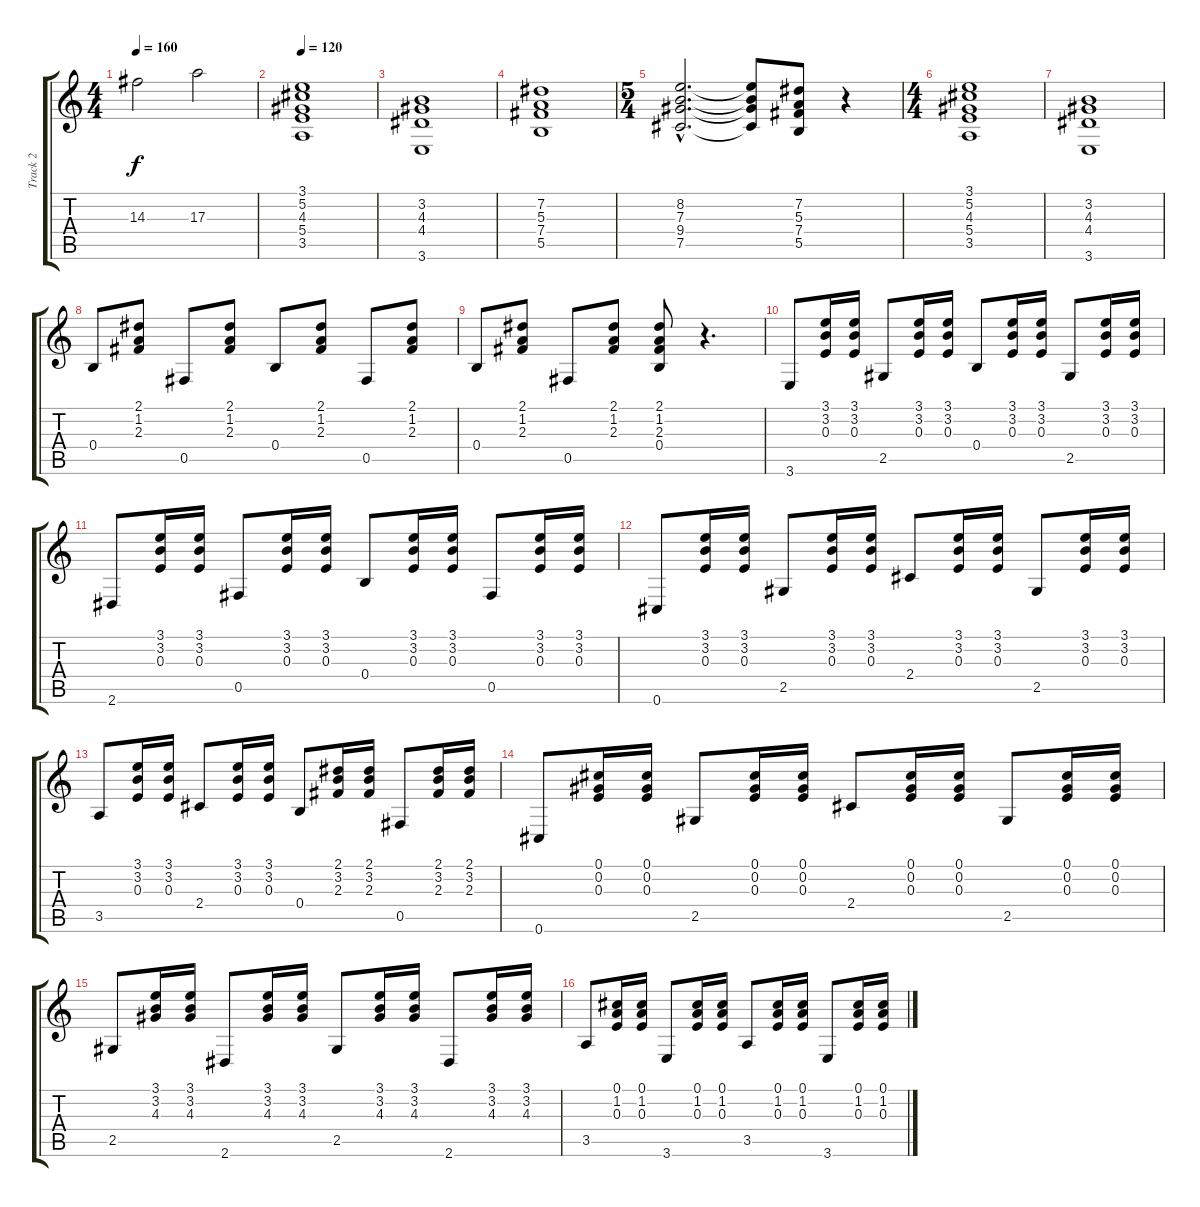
\track ("Track 2" "Track 2") {instrument distortionguitar}
\staff {score tabs}
\tuning (Db4 Ab3 E3 B2 Gb2 Db2) {hide}
\ts (4 4)
\tempo 160
\clef g2
\ks c
14.3.2{dy f} 17.3.2 |
\tempo 120
(3.1 5.2 4.3 5.4 3.5).1 |
(3.2 4.3 4.4 3.6).1 |
(7.2 5.3 7.4 5.5).1 |
\ts (5 4)
(8.2{hac} 7.3{hac} 9.4{hac} 7.5{hac}).2{d} (8.2{t} 7.3{t} 9.4{t} 7.5{t}).8 (7.2 5.3 7.4 5.5).8 r.4 |
\ts (4 4)
(3.1 5.2 4.3 5.4 3.5).1 |
(3.2 4.3 4.4 3.6).1 |
0.4.8 (2.1 1.2 2.3).8 0.5.8 (2.1 1.2 2.3).8 0.4.8 (2.1 1.2 2.3).8 0.5.8 (2.1 1.2 2.3).8 |
0.4.8 (2.1 1.2 2.3).8 0.5.8 (2.1 1.2 2.3).8 (2.1 1.2 2.3 0.4).8 r.4{d} |
3.6.8 (3.1 3.2 0.3).16 (3.1 3.2 0.3).16 2.5.8 (3.1 3.2 0.3).16 (3.1 3.2 0.3).16 0.4.8 (3.1 3.2 0.3).16 (3.1 3.2 0.3).16 2.5.8 (3.1 3.2 0.3).16 (3.1 3.2 0.3).16 |
2.6.8 (3.1 3.2 0.3).16 (3.1 3.2 0.3).16 0.5.8 (3.1 3.2 0.3).16 (3.1 3.2 0.3).16 0.4.8 (3.1 3.2 0.3).16 (3.1 3.2 0.3).16 0.5.8 (3.1 3.2 0.3).16 (3.1 3.2 0.3).16 |
0.6.8 (3.1 3.2 0.3).16 (3.1 3.2 0.3).16 2.5.8 (3.1 3.2 0.3).16 (3.1 3.2 0.3).16 2.4.8 (3.1 3.2 0.3).16 (3.1 3.2 0.3).16 2.5.8 (3.1 3.2 0.3).16 (3.1 3.2 0.3).16 |
3.5.8 (3.1 3.2 0.3).16 (3.1 3.2 0.3).16 2.4.8 (3.1 3.2 0.3).16 (3.1 3.2 0.3).16 0.4.8 (2.1 3.2 2.3).16 (2.1 3.2 2.3).16 0.5.8 (2.1 3.2 2.3).16 (2.1 3.2 2.3).16 |
0.6.8 (0.1 0.2 0.3).16 (0.1 0.2 0.3).16 2.5.8 (0.1 0.2 0.3).16 (0.1 0.2 0.3).16 2.4.8 (0.1 0.2 0.3).16 (0.1 0.2 0.3).16 2.5.8 (0.1 0.2 0.3).16 (0.1 0.2 0.3).16 |
2.5.8 (3.1 3.2 4.3).16 (3.1 3.2 4.3).16 2.6.8 (3.1 3.2 4.3).16 (3.1 3.2 4.3).16 2.5.8 (3.1 3.2 4.3).16 (3.1 3.2 4.3).16 2.6.8 (3.1 3.2 4.3).16 (3.1 3.2 4.3).16 |
3.5.8 (0.1 1.2 0.3).16 (0.1 1.2 0.3).16 3.6.8 (0.1 1.2 0.3).16 (0.1 1.2 0.3).16 3.5.8 (0.1 1.2 0.3).16 (0.1 1.2 0.3).16 3.6.8 (0.1 1.2 0.3).16 (0.1 1.2 0.3).16
